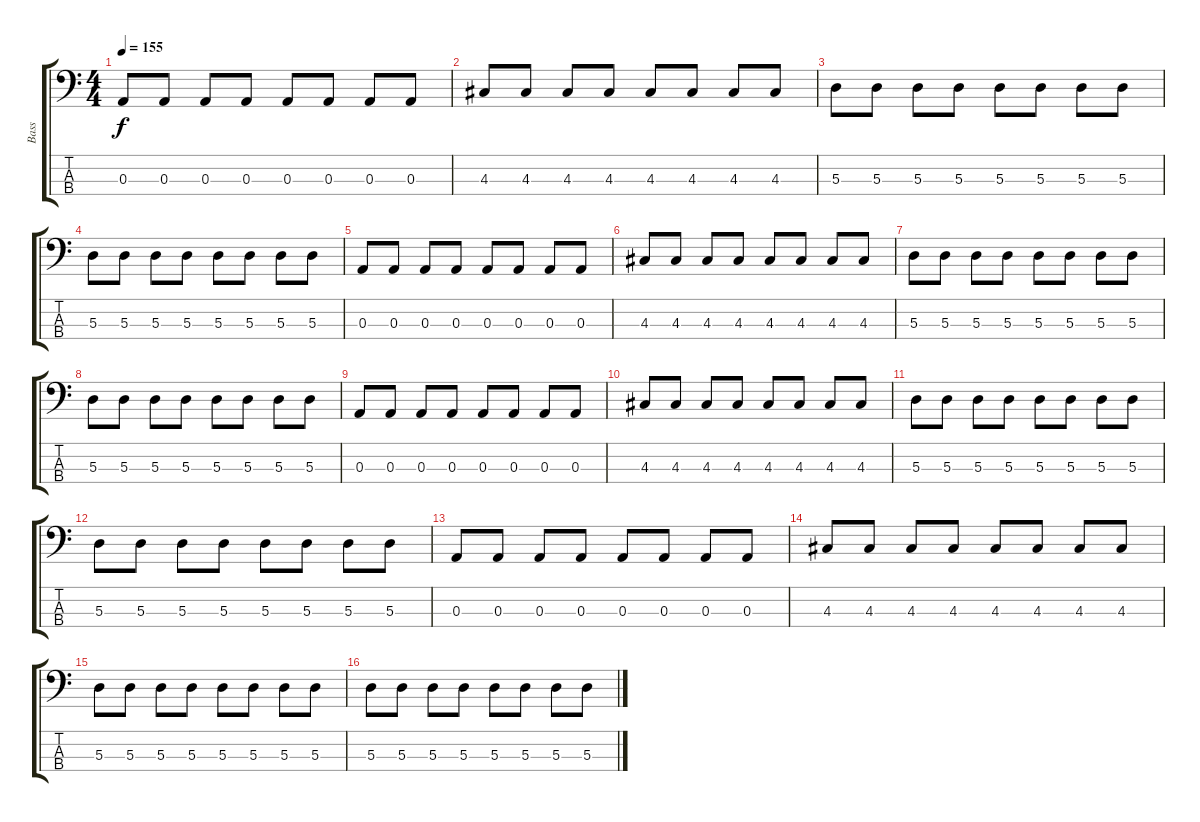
\track ("Bass" "Bass") {instrument electricbassfinger}
\staff {score tabs}
\tuning (G2 D2 A1 E1) {hide}
\ts (4 4)
\tempo 155
\clef f4
\ks c
0.3.8{dy f} 0.3.8 0.3.8 0.3.8 0.3.8 0.3.8 0.3.8 0.3.8 |
4.3.8 4.3.8 4.3.8 4.3.8 4.3.8 4.3.8 4.3.8 4.3.8 |
5.3.8 5.3.8 5.3.8 5.3.8 5.3.8 5.3.8 5.3.8 5.3.8 |
5.3.8 5.3.8 5.3.8 5.3.8 5.3.8 5.3.8 5.3.8 5.3.8 |
0.3.8 0.3.8 0.3.8 0.3.8 0.3.8 0.3.8 0.3.8 0.3.8 |
4.3.8 4.3.8 4.3.8 4.3.8 4.3.8 4.3.8 4.3.8 4.3.8 |
5.3.8 5.3.8 5.3.8 5.3.8 5.3.8 5.3.8 5.3.8 5.3.8 |
5.3.8 5.3.8 5.3.8 5.3.8 5.3.8 5.3.8 5.3.8 5.3.8 |
0.3.8 0.3.8 0.3.8 0.3.8 0.3.8 0.3.8 0.3.8 0.3.8 |
4.3.8 4.3.8 4.3.8 4.3.8 4.3.8 4.3.8 4.3.8 4.3.8 |
5.3.8 5.3.8 5.3.8 5.3.8 5.3.8 5.3.8 5.3.8 5.3.8 |
5.3.8 5.3.8 5.3.8 5.3.8 5.3.8 5.3.8 5.3.8 5.3.8 |
0.3.8 0.3.8 0.3.8 0.3.8 0.3.8 0.3.8 0.3.8 0.3.8 |
4.3.8 4.3.8 4.3.8 4.3.8 4.3.8 4.3.8 4.3.8 4.3.8 |
5.3.8 5.3.8 5.3.8 5.3.8 5.3.8 5.3.8 5.3.8 5.3.8 |
5.3.8 5.3.8 5.3.8 5.3.8 5.3.8 5.3.8 5.3.8 5.3.8
